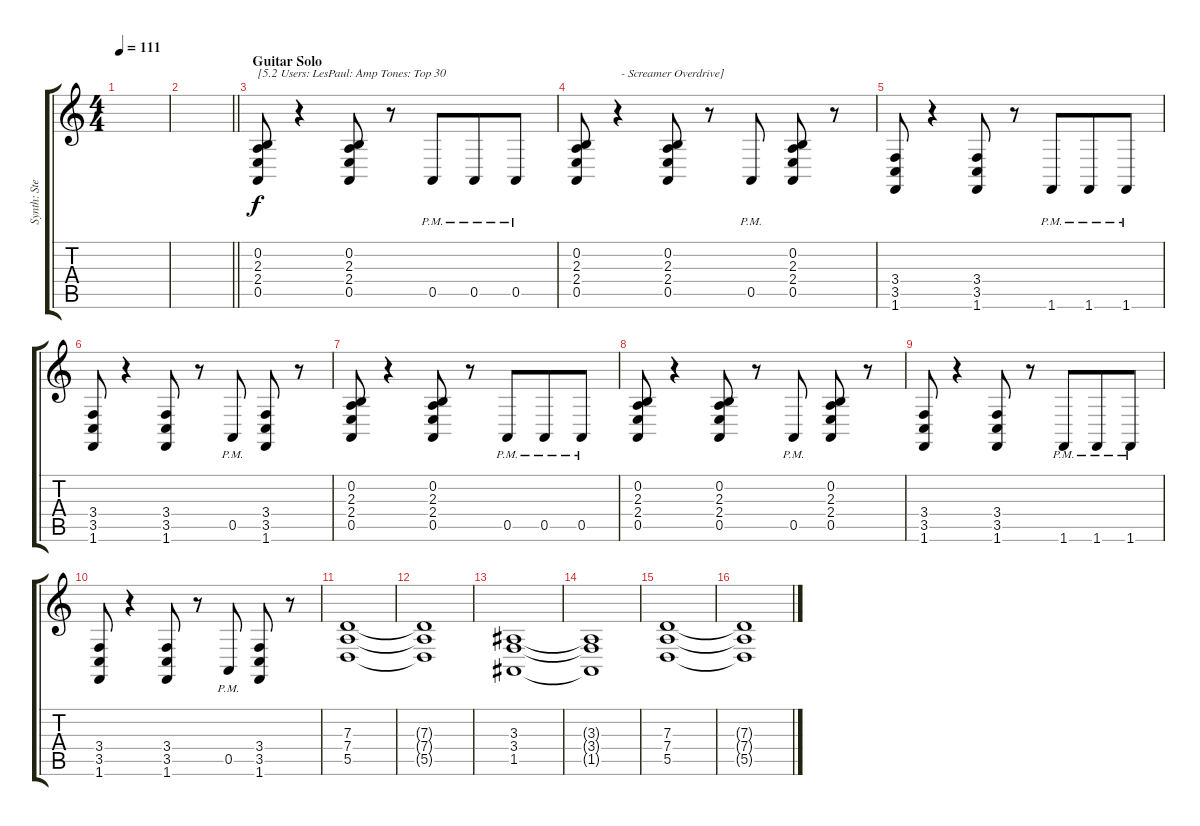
\track ("Synth: Steve" "Synth: Ste") {instrument synthstrings1}
\staff {score tabs}
\tuning (E4 B3 G3 D3 A2 E2) {hide}
\ts (4 4)
\tempo 111
\clef g2
\ks c
|
\barLineRight lightlight
|
\section ("" "Guitar Solo")
(0.2 2.3 2.4 0.5).8{txt "[5.2 Users: LesPaul: Amp Tones: Top 30" volume 8 instrument distortionguitar} r.4 (0.2 2.3 2.4 0.5).8 r.8 0.5{pm}.8{beam merge} 0.5{pm}.8 0.5{pm}.8 |
(0.2 2.3 2.4 0.5).8 r.4{txt " - Screamer Overdrive]"} (0.2 2.3 2.4 0.5).8 r.8 0.5{pm}.8 (0.2 2.3 2.4 0.5).8 r.8 |
(3.4 3.5 1.6).8 r.4 (3.4 3.5 1.6).8 r.8 1.6{pm}.8{beam merge} 1.6{pm}.8 1.6{pm}.8 |
(3.4 3.5 1.6).8 r.4 (3.4 3.5 1.6).8 r.8 0.5{pm}.8 (3.4 3.5 1.6).8 r.8 |
(0.2 2.3 2.4 0.5).8 r.4 (0.2 2.3 2.4 0.5).8 r.8 0.5{pm}.8{beam merge} 0.5{pm}.8 0.5{pm}.8 |
(0.2 2.3 2.4 0.5).8 r.4 (0.2 2.3 2.4 0.5).8 r.8 0.5{pm}.8 (0.2 2.3 2.4 0.5).8 r.8 |
(3.4 3.5 1.6).8 r.4 (3.4 3.5 1.6).8 r.8 1.6{pm}.8{beam merge} 1.6{pm}.8 1.6{pm}.8 |
(3.4 3.5 1.6).8 r.4 (3.4 3.5 1.6).8 r.8 0.5{pm}.8 (3.4 3.5 1.6).8 r.8 |
(7.3 7.4 5.5).1 |
(7.3{t} 7.4{t} 5.5{t}).1 |
(3.3 3.4 1.5).1 |
(3.3{t} 3.4{t} 1.5{t}).1 |
(7.3 7.4 5.5).1 |
(7.3{t} 7.4{t} 5.5{t}).1
